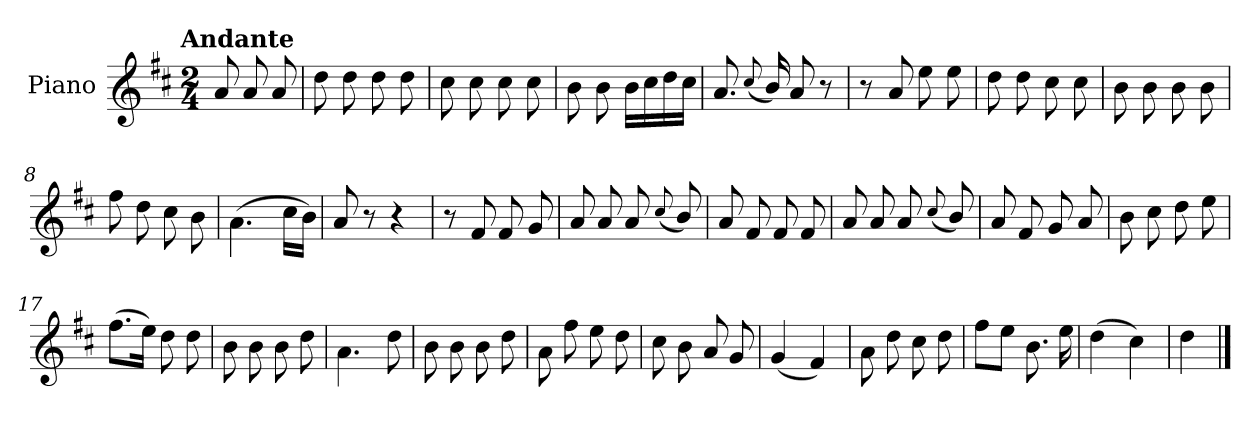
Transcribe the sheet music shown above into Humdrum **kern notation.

**kern
*part1
*staff1
*I"Piano
*I'Pno.
*clefG2
*k[f#c#]
!!LO:TX:omd:t=Andante
*M2/4
*MM91
=
8a/
8a/
8a/
=1
8dd\
8dd\
8dd\
8dd\
=2
8cc#\
8cc#\
8cc#\
8cc#\
=3
8b\
8b\
16b\LL
16cc#\
16dd\
16cc#\JJ
=4
8.a/
(<8qqcc#/
16b/)
8a/
8r
!!LO:LB:g=z
=5
8r
8a/
8ee\
8ee\
=6
8dd\
8dd\
8cc#\
8cc#\
=7
8b\
8b\
8b\
8b\
=8
8ff#\
8dd\
8cc#\
8b\
=9
(>4.a\
16cc#\LL
16b\JJ)
=10
8a/
8r
4r
!!LO:LB:g=z
=11
8r
8f#/
8f#/
8g/
=12
8a/
8a/
8a/
(<8qqcc#/
8b/)
=13
8a/
8f#/
8f#/
8f#/
=14
8a/
8a/
8a/
(<8qqcc#/
8b/)
=15
8a/
8f#/
8g/
8a/
=16
8b\
8cc#\
8dd\
8ee\
!!LO:LB:g=z
=17
(>8.ff#\L
16ee\Jk)
8dd\
8dd\
=18
8b\
8b\
8b\
8dd\
=19
4.a\
8dd\
=20
8b\
8b\
8b\
8dd\
=21
8a\
8ff#\
8ee\
8dd\
!!LO:LB:g=z
=22
8cc#\
8b\
8a/
8g/
=23
(<4g/
4f#/)
=24
8a\
8dd\
8cc#\
8dd\
=25
8ff#\L
8ee\J
8.b\
16ee\
=26
(>4dd\
4cc#\)
=27
4dd\
==
*-
